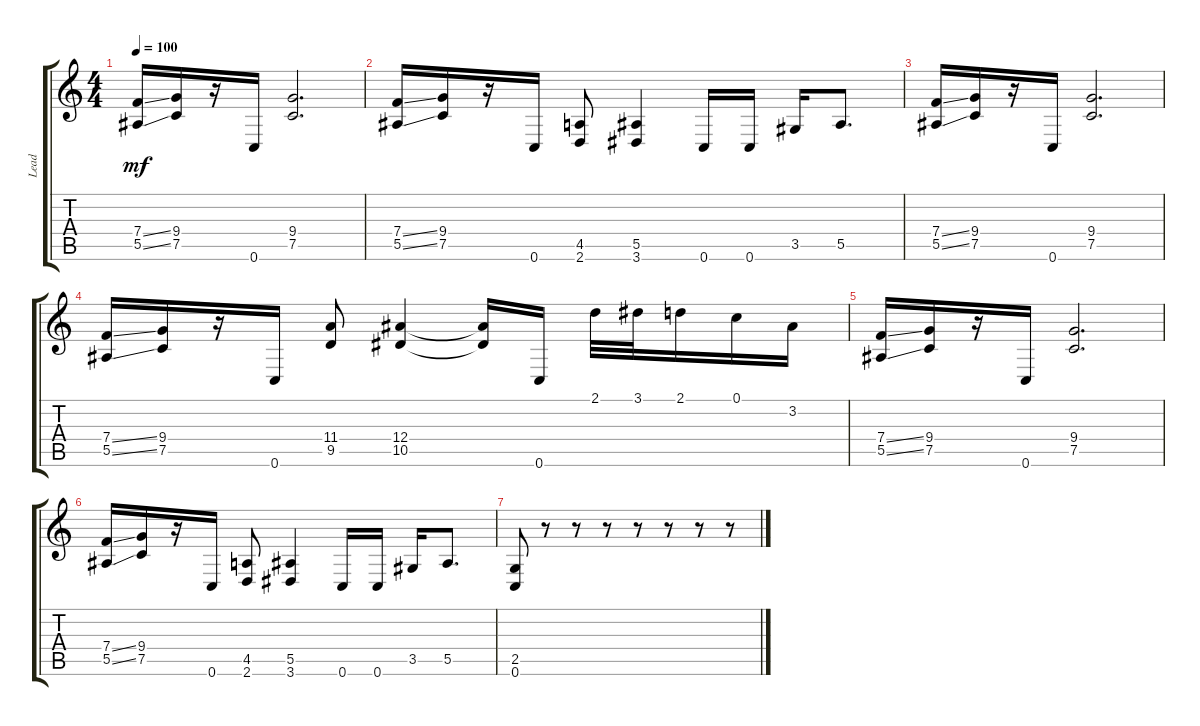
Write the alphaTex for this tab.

\track ("Lead" "Lead") {instrument distortionguitar}
\staff {score tabs}
\tuning (C4 G3 Eb3 Bb2 F2 C2) {hide}
\ts (4 4)
\tempo 100
\clef g2
\ks c
(7.4{ss} 5.5{ss}).16{dy mf} (9.4 7.5).16 r.16 0.6.16 (9.4 7.5).2{d} |
(7.4{ss} 5.5{ss}).16 (9.4 7.5).16 r.16 0.6.16 (4.5 2.6).8 (5.5 3.6).4 0.6.16 0.6.16 3.5.16 5.5.8{d} |
(7.4{ss} 5.5{ss}).16 (9.4 7.5).16 r.16 0.6.16 (9.4 7.5).2{d} |
(7.4{ss} 5.5{ss}).16 (9.4 7.5).16 r.16 0.6.16 (11.4 9.5).8 (12.4 10.5).4 (12.4{t} 10.5{t}).16 0.6.16 2.1.32 3.1.32 2.1.16 0.1.16 3.2.16 |
(7.4{ss} 5.5{ss}).16 (9.4 7.5).16 r.16 0.6.16 (9.4 7.5).2{d} |
(7.4{ss} 5.5{ss}).16 (9.4 7.5).16 r.16 0.6.16 (4.5 2.6).8 (5.5 3.6).4 0.6.16 0.6.16 3.5.16 5.5.8{d} |
(2.5 0.6).8 r.8 r.8 r.8 r.8 r.8 r.8 r.8
